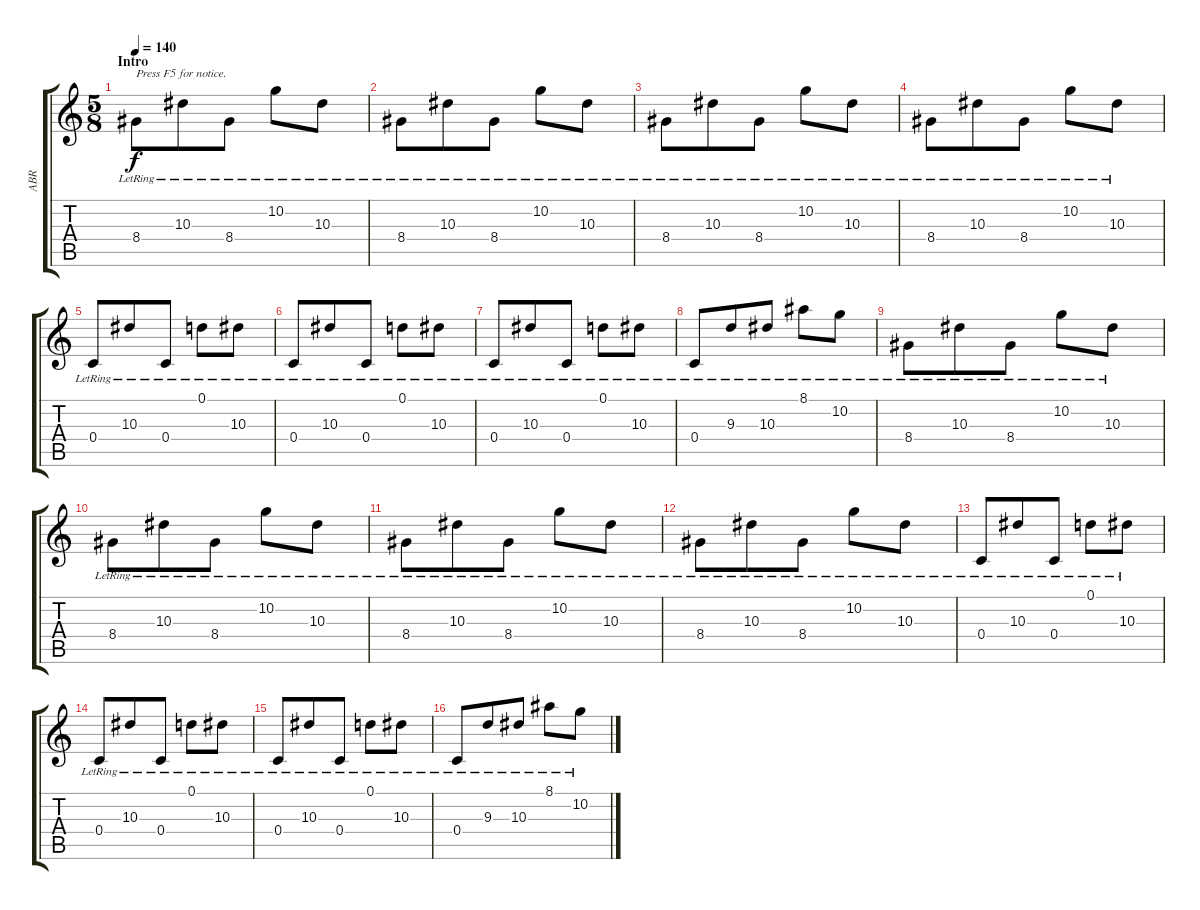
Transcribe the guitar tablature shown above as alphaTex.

\track ("ABR" "ABR") {instrument distortionguitar}
\staff {score tabs}
\tuning (D4 A3 F3 C3 G2 C2) {hide}
\ts (5 8)
\section ("" "Intro")
\tempo 140
\clef g2
\ks c
8.4{lr}.8{txt "Press F5 for notice." dy f balance 8 instrument electricguitarjazz} 10.3{lr}.8 8.4{lr}.8 10.2{lr}.8 10.3{lr}.8 |
8.4{lr}.8 10.3{lr}.8 8.4{lr}.8 10.2{lr}.8 10.3{lr}.8 |
8.4{lr}.8 10.3{lr}.8 8.4{lr}.8 10.2{lr}.8 10.3{lr}.8 |
8.4{lr}.8 10.3{lr}.8 8.4{lr}.8 10.2{lr}.8 10.3{lr}.8 |
0.4{lr}.8 10.3{lr}.8 0.4{lr}.8 0.1{lr}.8 10.3{lr}.8 |
0.4{lr}.8 10.3{lr}.8 0.4{lr}.8 0.1{lr}.8 10.3{lr}.8 |
0.4{lr}.8 10.3{lr}.8 0.4{lr}.8 0.1{lr}.8 10.3{lr}.8 |
0.4{lr}.8 9.3{lr}.8 10.3{lr}.8 8.1{lr}.8 10.2{lr}.8 |
8.4{lr}.8 10.3{lr}.8 8.4{lr}.8 10.2{lr}.8 10.3{lr}.8 |
8.4{lr}.8 10.3{lr}.8 8.4{lr}.8 10.2{lr}.8 10.3{lr}.8 |
8.4{lr}.8 10.3{lr}.8 8.4{lr}.8 10.2{lr}.8 10.3{lr}.8 |
8.4{lr}.8 10.3{lr}.8 8.4{lr}.8 10.2{lr}.8 10.3{lr}.8 |
0.4{lr}.8 10.3{lr}.8 0.4{lr}.8 0.1{lr}.8 10.3{lr}.8 |
0.4{lr}.8 10.3{lr}.8 0.4{lr}.8 0.1{lr}.8 10.3{lr}.8 |
0.4{lr}.8 10.3{lr}.8 0.4{lr}.8 0.1{lr}.8 10.3{lr}.8 |
0.4{lr}.8 9.3{lr}.8 10.3{lr}.8 8.1{lr}.8 10.2{lr}.8
